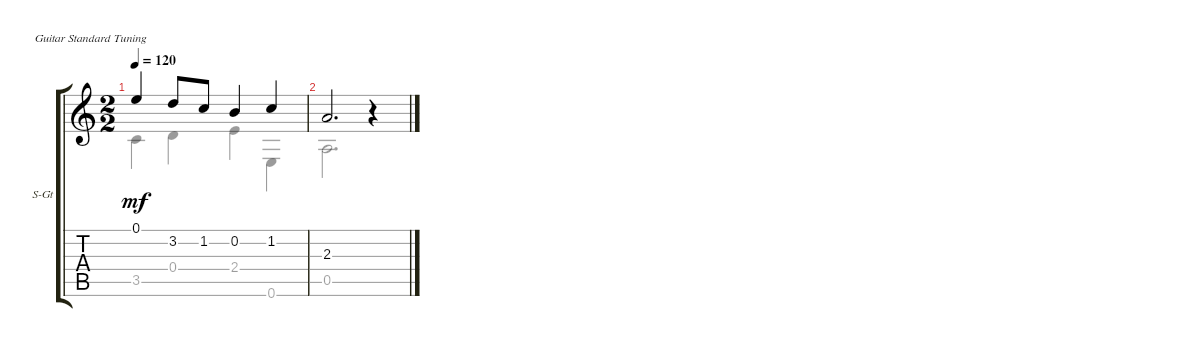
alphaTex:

\defaultSystemsLayout 4
\bracketExtendMode groupsimilarinstruments
\firstSystemTrackNameOrientation horizontal
\otherSystemsTrackNameOrientation horizontal
\track ("Steel Guitar" "S-Gt") {instrument acousticguitarsteel}
\staff {score tabs}
\tuning (E4 B3 G3 D3 A2 E2)
\voice
\ts (2 2)
\tempo 120
\clef g2
\ks c
0.1{t}.4{dy mf} 3.2.8 1.2.8 0.2.4 1.2.4 |
2.3.2{d} r.4
\voice
\clef g2
\ottava regular
\simile none
\ks c
3.5.4{dy mf} 0.4.4 2.4.4 0.6.4 |
0.5.2{d}
